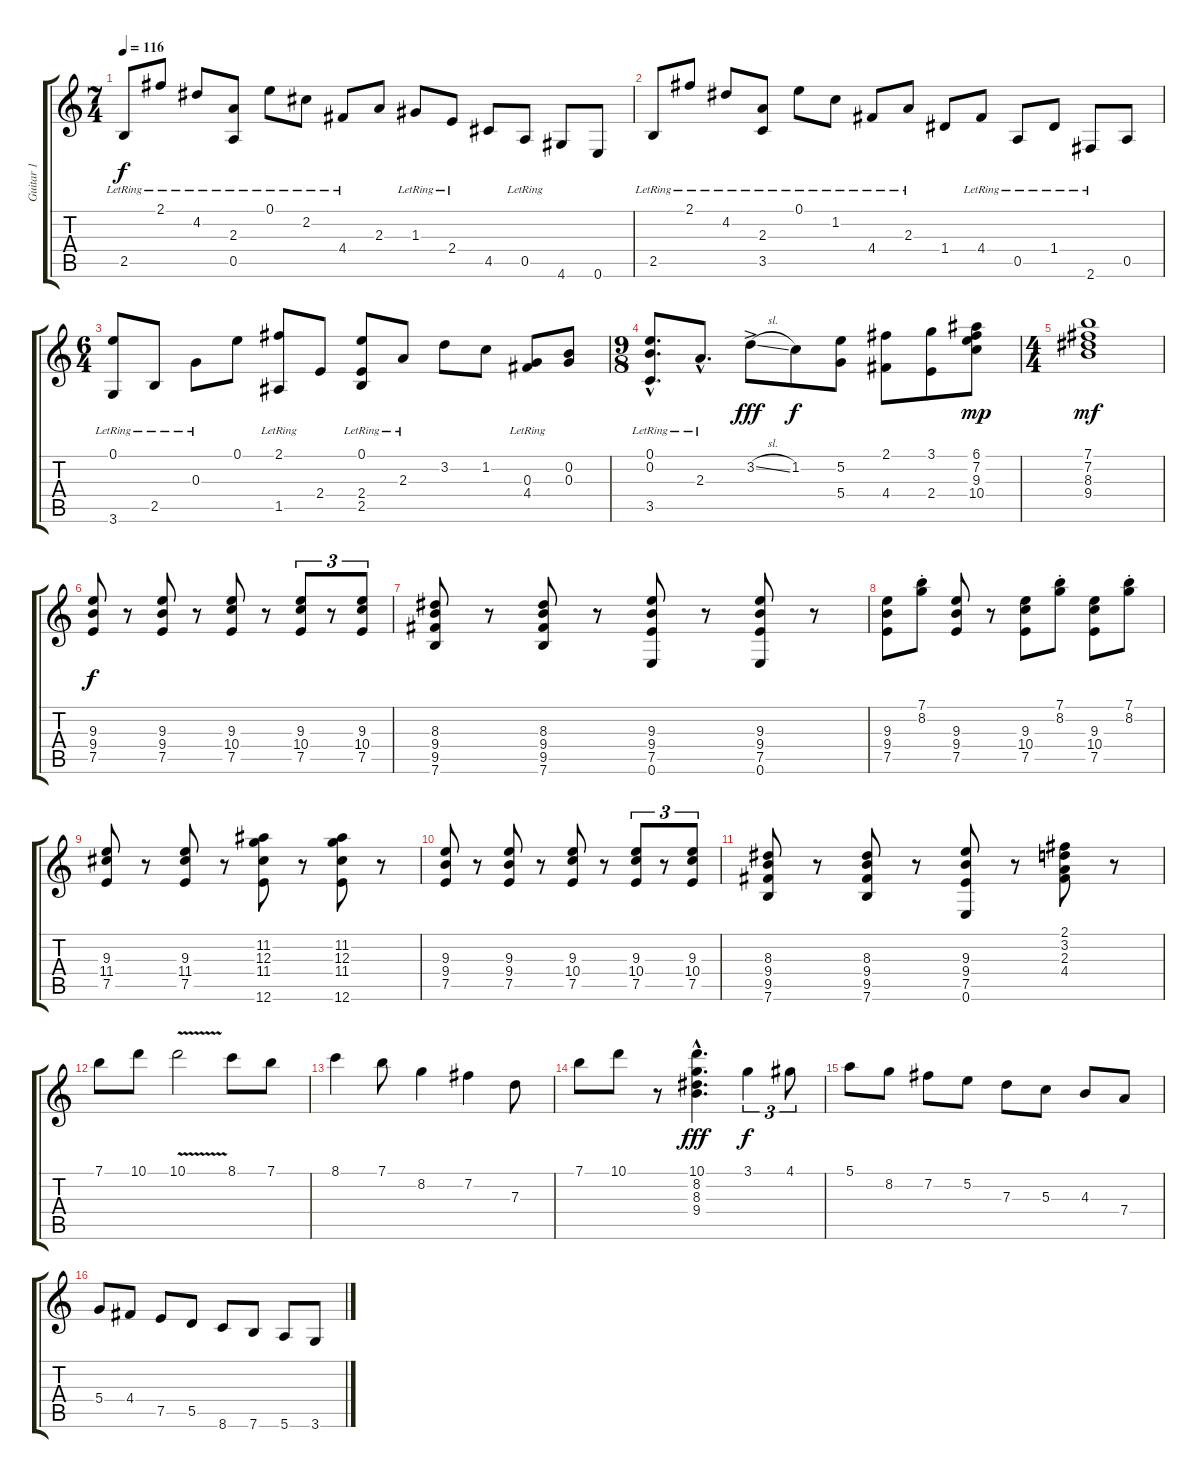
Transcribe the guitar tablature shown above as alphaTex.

\track ("Guitar 1" "Guitar 1") {instrument electricguitarjazz}
\staff {score tabs}
\tuning (E4 B3 G3 D3 A2 E2) {hide}
\ts (7 4)
\tempo 116
\clef g2
\ks c
2.5{lr}.8{dy f} 2.1{lr}.8 4.2{lr}.8 (2.3{lr} 0.5{lr}).8 0.1{lr}.8 2.2{lr}.8 4.4{lr}.8 2.3.8 1.3{lr}.8 2.4{lr}.8 4.5.8 0.5{lr}.8 4.6.8 0.6.8 |
2.5{lr}.8 2.1{lr}.8 4.2{lr}.8 (2.3{lr} 3.5{lr}).8 0.1{lr}.8 1.2{lr}.8 4.4{lr}.8 2.3{lr}.8 1.4.8 4.4{lr}.8 0.5{lr}.8 1.4{lr}.8 2.6{lr}.8 0.5.8 |
\ts (6 4)
(0.1{lr} 3.6{lr}).8 2.5{lr}.8 0.3{lr}.8 0.1.8 (2.1{lr} 1.5{lr}).8 2.4.8 (0.1{lr} 2.4{lr} 2.5{lr}).8 2.3{lr}.8 3.2.8 1.2.8 (0.3 4.4{lr}).8 (0.2 0.3).8 |
\ts (9 8)
(0.1{hac lr} 0.2{hac lr} 3.5{hac lr}).8{d} 2.3{hac lr}.8{d} 3.2{sl ac}.8{dy fff} 1.2.8{dy f} (5.2 5.4).8 (2.1 4.4).8 (3.1 2.4).8 (6.1 7.2 9.3 10.4).8{dy mp} |
\ts (4 4)
(7.1 7.2 8.3 9.4).1{dy mf} |
(9.3 9.4 7.5).8{dy f} r.8 (9.3 9.4 7.5).8 r.8 (9.3 10.4 7.5).8 r.8 (9.3 10.4 7.5).8{tu (3 2)} r.8{tu (3 2)} (9.3 10.4 7.5).8{tu (3 2)} |
(8.3 9.4 9.5 7.6).8 r.8 (8.3 9.4 9.5 7.6).8 r.8 (9.3 9.4 7.5 0.6).8 r.8 (9.3 9.4 7.5 0.6).8 r.8 |
(9.3 9.4 7.5).8 (7.1{st} 8.2{st}).8 (9.3 9.4 7.5).8 r.8 (9.3 10.4 7.5).8 (7.1{st} 8.2{st}).8 (9.3 10.4 7.5).8 (7.1{st} 8.2{st}).8 |
(9.3 11.4 7.5).8 r.8 (9.3 11.4 7.5).8 r.8 (11.2 12.3 11.4 12.6).8 r.8 (11.2 12.3 11.4 12.6).8 r.8 |
(9.3 9.4 7.5).8 r.8 (9.3 9.4 7.5).8 r.8 (9.3 10.4 7.5).8 r.8 (9.3 10.4 7.5).8{tu (3 2)} r.8{tu (3 2)} (9.3 10.4 7.5).8{tu (3 2)} |
(8.3 9.4 9.5 7.6).8 r.8 (8.3 9.4 9.5 7.6).8 r.8 (9.3 9.4 7.5 0.6).8 r.8 (2.1 3.2 2.3 4.4).8 r.8 |
7.1.8{volume 16} 10.1.8 10.1{v}.2 8.1.8 7.1.8 |
8.1.4 7.1.8 8.2.4 7.2.4 7.3.8 |
7.1.8 10.1.8 r.8 (10.1{hac} 8.2{hac} 8.3{hac} 9.4{hac}).4{d dy fff} 3.1.4{tu (3 2) dy f} 4.1.8{tu (3 2)} |
5.1.8 8.2.8 7.2.8 5.2.8 7.3.8 5.3.8 4.3.8 7.4.8 |
5.4.8 4.4.8 7.5.8 5.5.8 8.6.8 7.6.8 5.6.8 3.6.8
